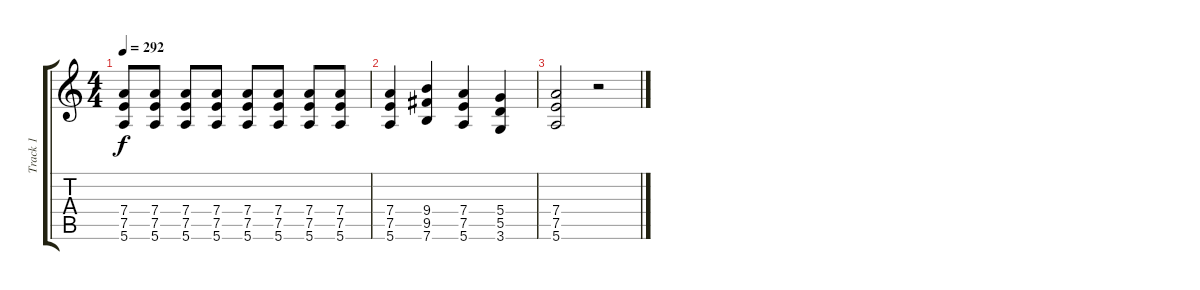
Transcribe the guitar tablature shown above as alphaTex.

\track ("Track 1" "Track 1") {instrument distortionguitar}
\staff {score tabs}
\tuning (E4 B3 G3 D3 A2 E2) {hide}
\ts (4 4)
\tempo 292
\clef g2
\ks c
(7.4 7.5 5.6).8{dy f} (7.4 7.5 5.6).8 (7.4 7.5 5.6).8 (7.4 7.5 5.6).8 (7.4 7.5 5.6).8 (7.4 7.5 5.6).8 (7.4 7.5 5.6).8 (7.4 7.5 5.6).8 |
(7.4 7.5 5.6).4 (9.4 9.5 7.6).4 (7.4 7.5 5.6).4 (5.4 5.5 3.6).4 |
(7.4 7.5 5.6).2 r.2
